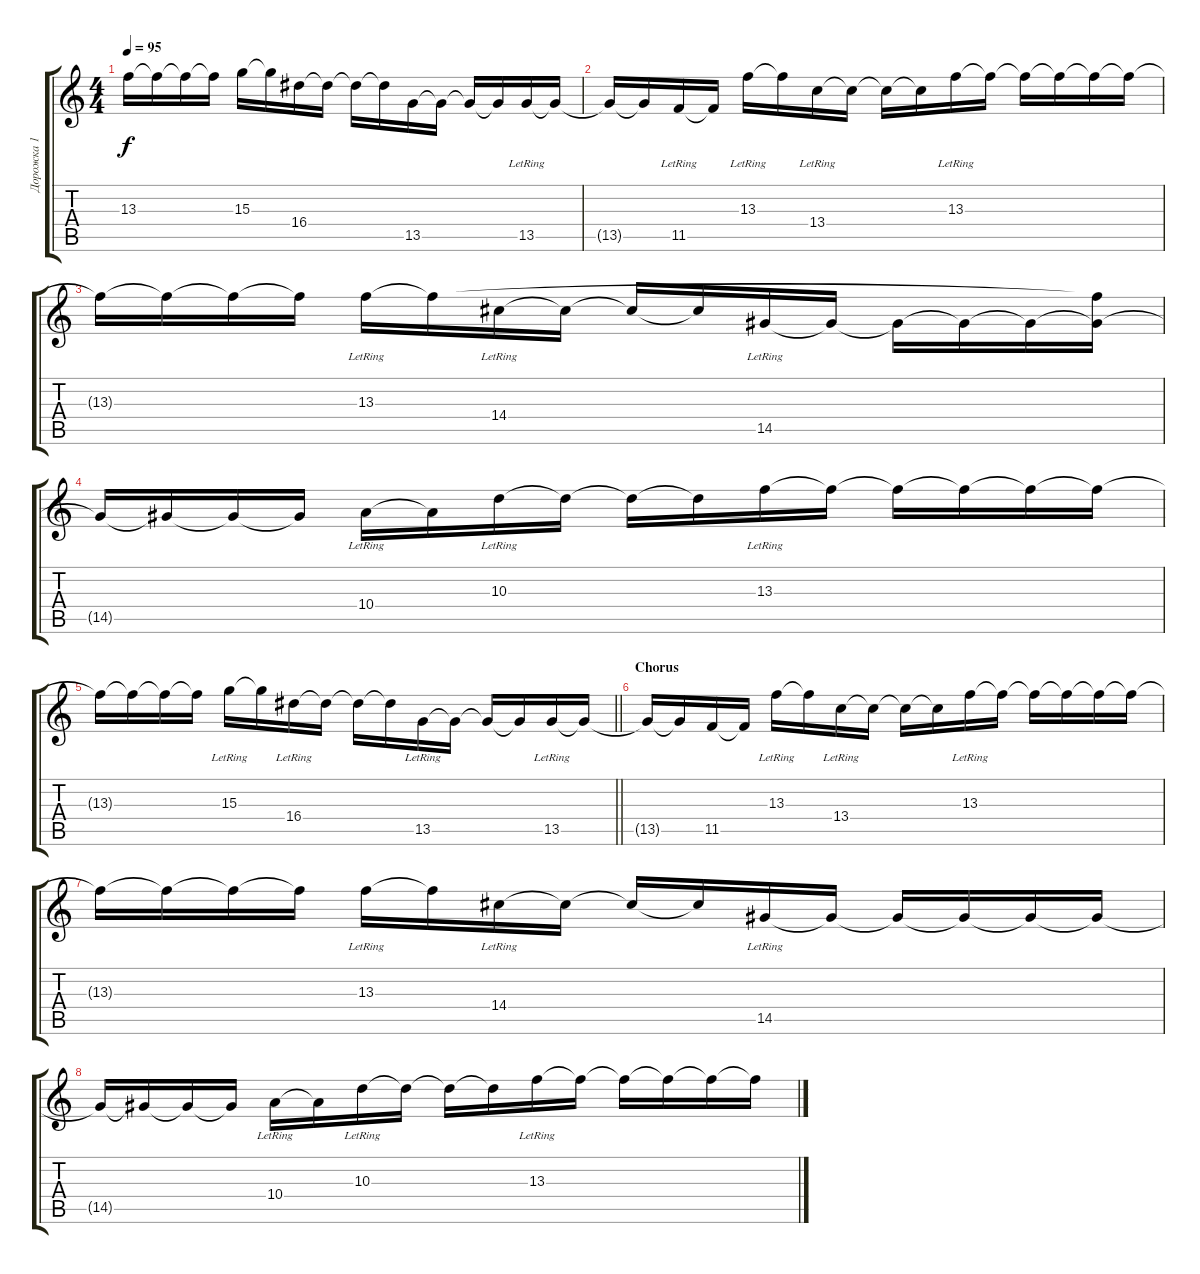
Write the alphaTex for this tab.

\track ("Дорожка 1" "Дорожка 1") {instrument overdrivenguitar}
\staff {score tabs}
\tuning (Db4 Ab3 E3 B2 Gb2 Db2) {hide}
\ts (4 4)
\tempo 95
\clef g2
\ks c
13.3{t}.16{dy f} 13.3{t}.16 13.3{t}.16 13.3{t}.16 15.3.16 15.3{t}.16 16.4.16 16.4{t}.16 16.4{t}.16 16.4{t}.16 13.5.16 13.5{t}.16 13.5{t}.16 13.5{t}.16 13.5{lr}.16 13.5{t}.16 |
13.5{t}.16{instrument electricguitarjazz} 13.5{t}.16 11.5{lr}.16 11.5{t}.16 13.3{lr}.16 13.3{t}.16 13.4{lr}.16 13.4{t}.16 13.4{t}.16 13.4{t}.16 13.3{lr}.16 13.3{t}.16 13.3{t}.16 13.3{t}.16 13.3{t}.16 13.3{t}.16 |
13.3{t}.16 13.3{t}.16 13.3{t}.16 13.3{t}.16 13.3{lr}.16 13.3{t}.16 14.4{lr}.16 14.4{t}.16 14.4{t}.16 14.4{t}.16 14.5{lr}.16 14.5{t}.16 14.5{t}.16 14.5{t}.16 14.5{t}.16 (13.3{t} 14.5{t}).16 |
14.5{t}.16 14.5{t}.16 14.5{t}.16 14.5{t}.16 10.4{lr}.16 10.4{t}.16 10.3{lr}.16 10.3{t}.16 10.3{t}.16 10.3{t}.16 13.3{lr}.16 13.3{t}.16 13.3{t}.16 13.3{t}.16 13.3{t}.16 13.3{t}.16 |
\barLineRight lightlight
13.3{t}.16 13.3{t}.16 13.3{t}.16 13.3{t}.16 15.3{lr}.16 15.3{t}.16 16.4{lr}.16 16.4{t}.16 16.4{t}.16 16.4{t}.16 13.5{lr}.16 13.5{t}.16 13.5{t}.16 13.5{t}.16 13.5{lr}.16 13.5{t}.16 |
\section ("" "Chorus")
13.5{t}.16 13.5{t}.16 11.5.16 11.5{t}.16 13.3{lr}.16 13.3{t}.16 13.4{lr}.16 13.4{t}.16 13.4{t}.16 13.4{t}.16 13.3{lr}.16 13.3{t}.16 13.3{t}.16 13.3{t}.16 13.3{t}.16 13.3{t}.16 |
13.3{t}.16 13.3{t}.16 13.3{t}.16 13.3{t}.16 13.3{lr}.16 13.3{t}.16 14.4{lr}.16 14.4{t}.16 14.4{t}.16 14.4{t}.16 14.5{lr}.16 14.5{t}.16 14.5{t}.16 14.5{t}.16 14.5{t}.16 14.5{t}.16 |
14.5{t}.16 14.5{t}.16 14.5{t}.16 14.5{t}.16 10.4{lr}.16 10.4{t}.16 10.3{lr}.16 10.3{t}.16 10.3{t}.16 10.3{t}.16 13.3{lr}.16 13.3{t}.16 13.3{t}.16 13.3{t}.16 13.3{t}.16 13.3{t}.16
